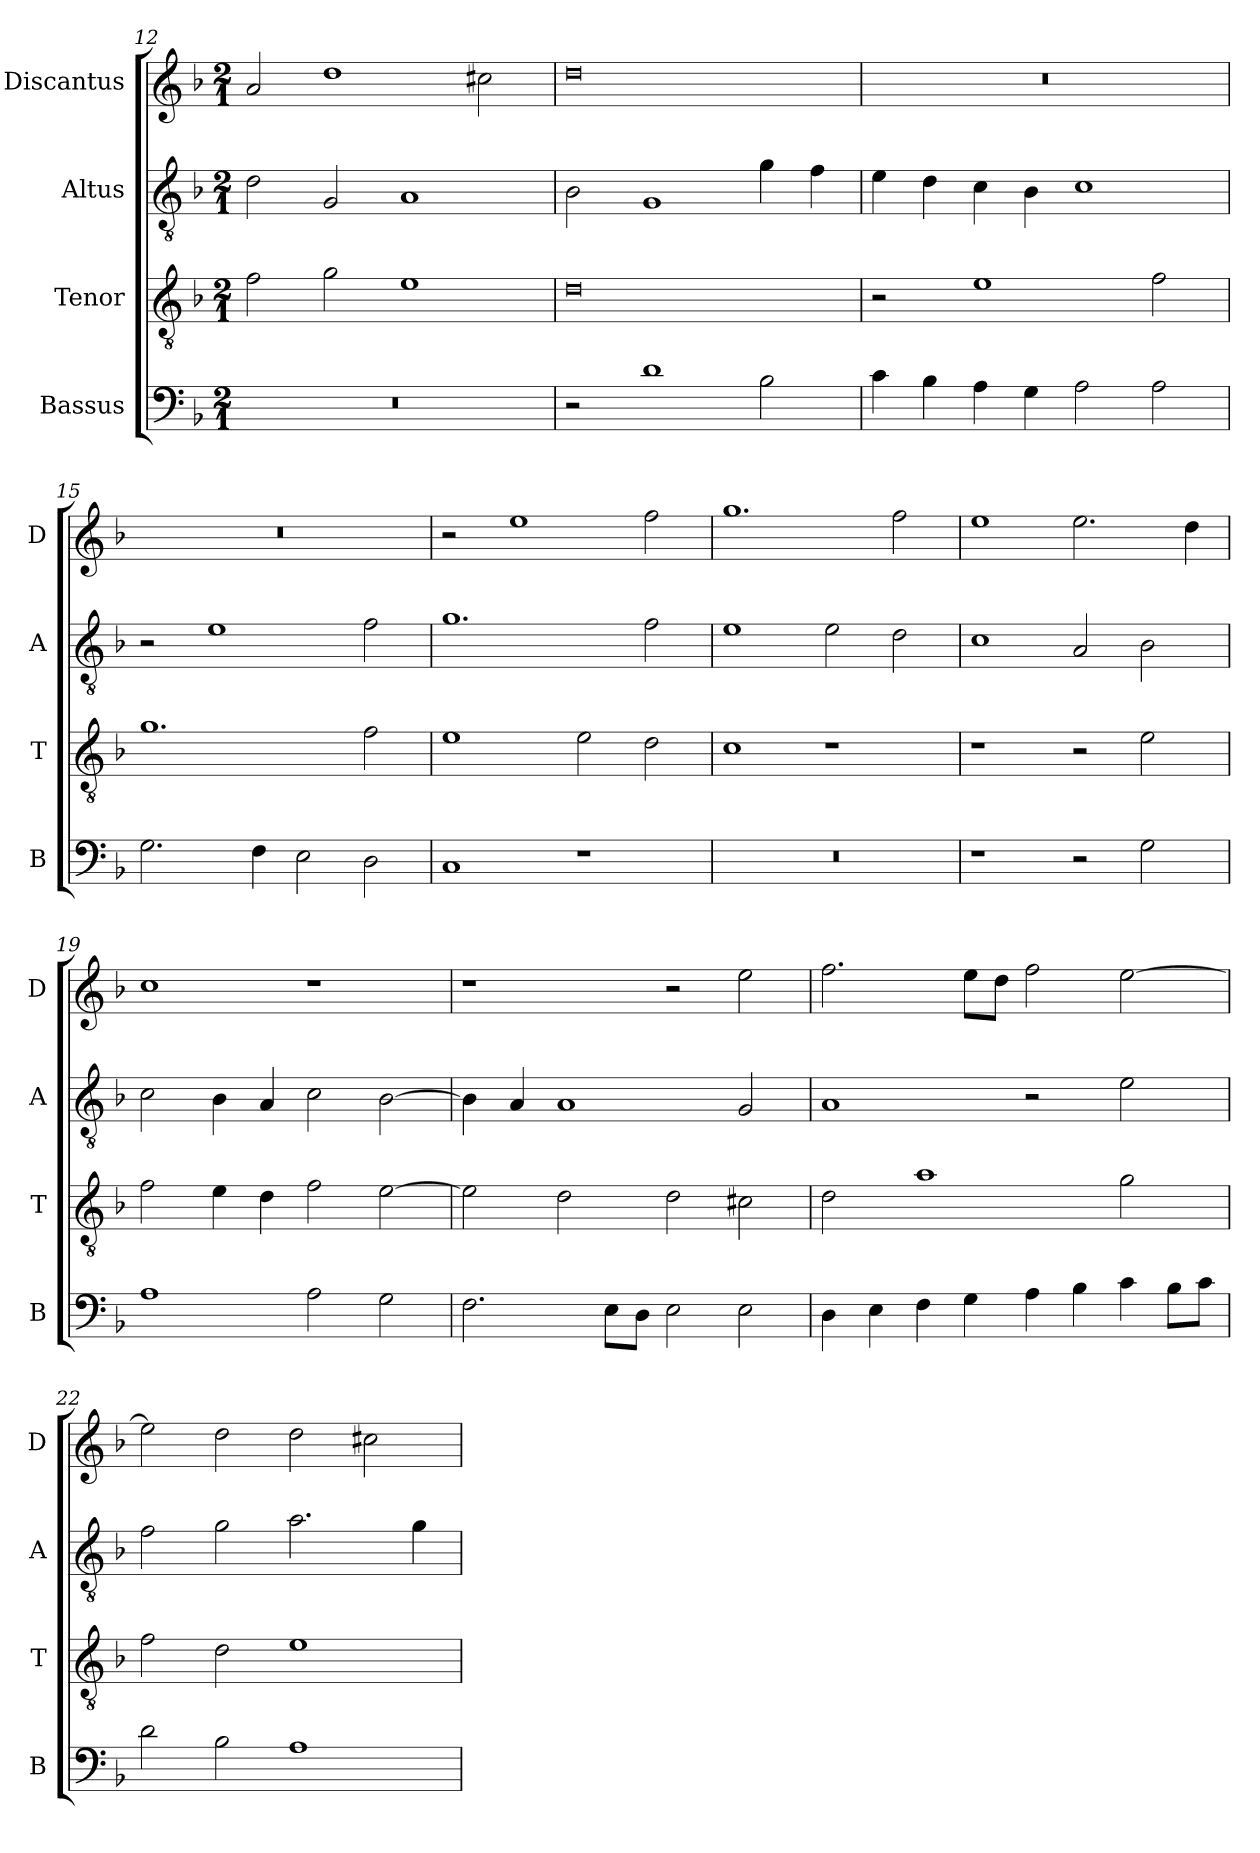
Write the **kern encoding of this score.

**kern	**kern	**kern	**kern
*part4	*part3	*part2	*part1
*staff4	*staff3	*staff2	*staff1
*I"Bassus	*I"Tenor	*I"Altus	*I"Discantus
*I'B	*I'T	*I'A	*I'D
*clefF4	*clefGv2	*clefGv2	*clefG2
*k[b-]	*k[b-]	*k[b-]	*k[b-]
*M2/1	*M2/1	*M2/1	*M2/1
=12	=12	=12	=12
0r	2f\	2d\	2a/
.	2g\	2G/	1dd
.	1e	1A	.
.	.	.	2cc#X\
=13	=13	=13	=13
2r	0d	2B-\	0dd
1d	.	1G	.
2B-\	.	4g\	.
.	.	4f\	.
=14	=14	=14	=14
4c\	2r	4e\	0r
4B-\	.	4d\	.
4A\	1e	4c\	.
4G\	.	4B-\	.
2A\	.	1c	.
2A\	2f\	.	.
=15	=15	=15	=15
2.G\	1.g	2r	0r
.	.	1e	.
4F\	.	.	.
2E\	.	.	.
2D\	2f\	2f\	.
=16	=16	=16	=16
1C	1e	1.g	2r
.	.	.	1ee
1r	2e\	.	.
.	2d\	2f\	2ff\
=17	=17	=17	=17
0r	1c	1e	1.gg
.	1r	2e\	.
.	.	2d\	2ff\
=18	=18	=18	=18
1r	1r	1c	1ee
2r	2r	2A/	2.ee\
2G\	2e\	2B-\	.
.	.	.	4dd\
=19	=19	=19	=19
1A	2f\	2c\	1cc
.	4e\	4B-\	.
.	4d\	4A/	.
2A\	2f\	2c\	1r
2G\	[2e\	[2B-\	.
=20	=20	=20	=20
2.F\	2e\]	4B-\]	1r
.	.	4A/	.
.	2d\	1A	.
8E\L	.	.	.
8D\J	.	.	.
2E\	2d\	.	2r
2E\	2c#X\	2G/	2ee\
=21	=21	=21	=21
4D\	2d\	1A	2.ff\
4E\	.	.	.
4F\	1a	.	.
4G\	.	.	8ee\L
.	.	.	8dd\J
4A\	.	2r	2ff\
4B-\	.	.	.
4c\	2g\	2e\	[2ee\
8B-\L	.	.	.
8c\J	.	.	.
=22	=22	=22	=22
2d\	2f\	2f\	2ee\]
2B-\	2d\	2g\	2dd\
1A	1e	2.a\	2dd\
.	.	.	2cc#X\
.	.	4g\	.
=	=	=	=
*-	*-	*-	*-
